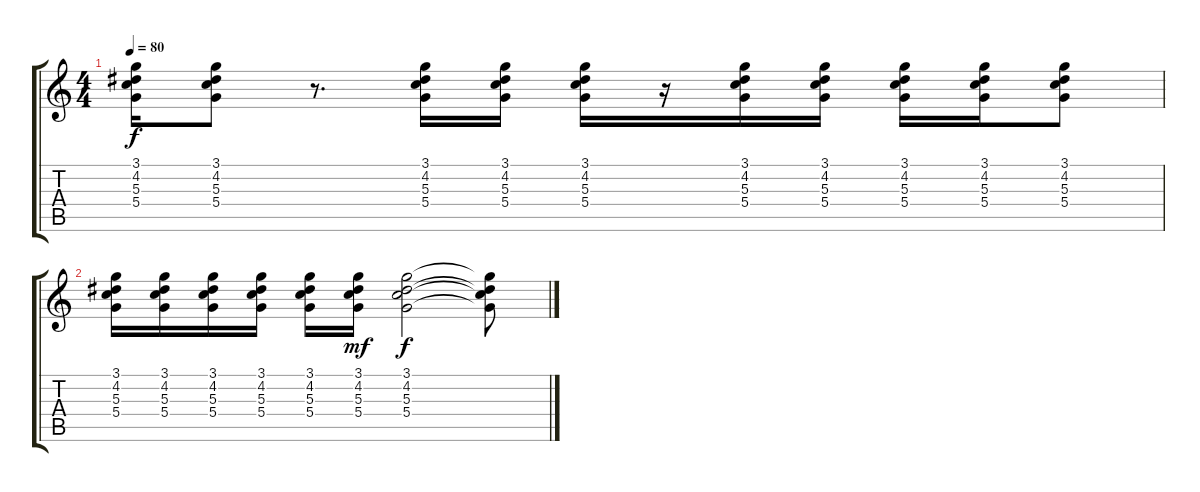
\track "" {instrument acousticguitarsteel}
\staff {score tabs}
\tuning (E4 B3 G3 D3 A2 E2) {hide}
\ts (4 4)
\tempo 80
\clef g2
\ks c
(3.1 4.2 5.3 5.4).16{dy f} (3.1 4.2 5.3 5.4).8 r.8{d} (3.1 4.2 5.3 5.4).16 (3.1 4.2 5.3 5.4).16 (3.1 4.2 5.3 5.4).16 r.16 (3.1 4.2 5.3 5.4).16 (3.1 4.2 5.3 5.4).16 (3.1 4.2 5.3 5.4).16 (3.1 4.2 5.3 5.4).16 (3.1 4.2 5.3 5.4).8 |
(3.1 4.2 5.3 5.4).16 (3.1 4.2 5.3 5.4).16 (3.1 4.2 5.3 5.4).16 (3.1 4.2 5.3 5.4).16 (3.1 4.2 5.3 5.4).16 (3.1 4.2 5.3 5.4).16{dy mf} (3.1 4.2 5.3 5.4).2{dy f} (3.1{t} 4.2{t} 5.3{t} 5.4{t}).8
